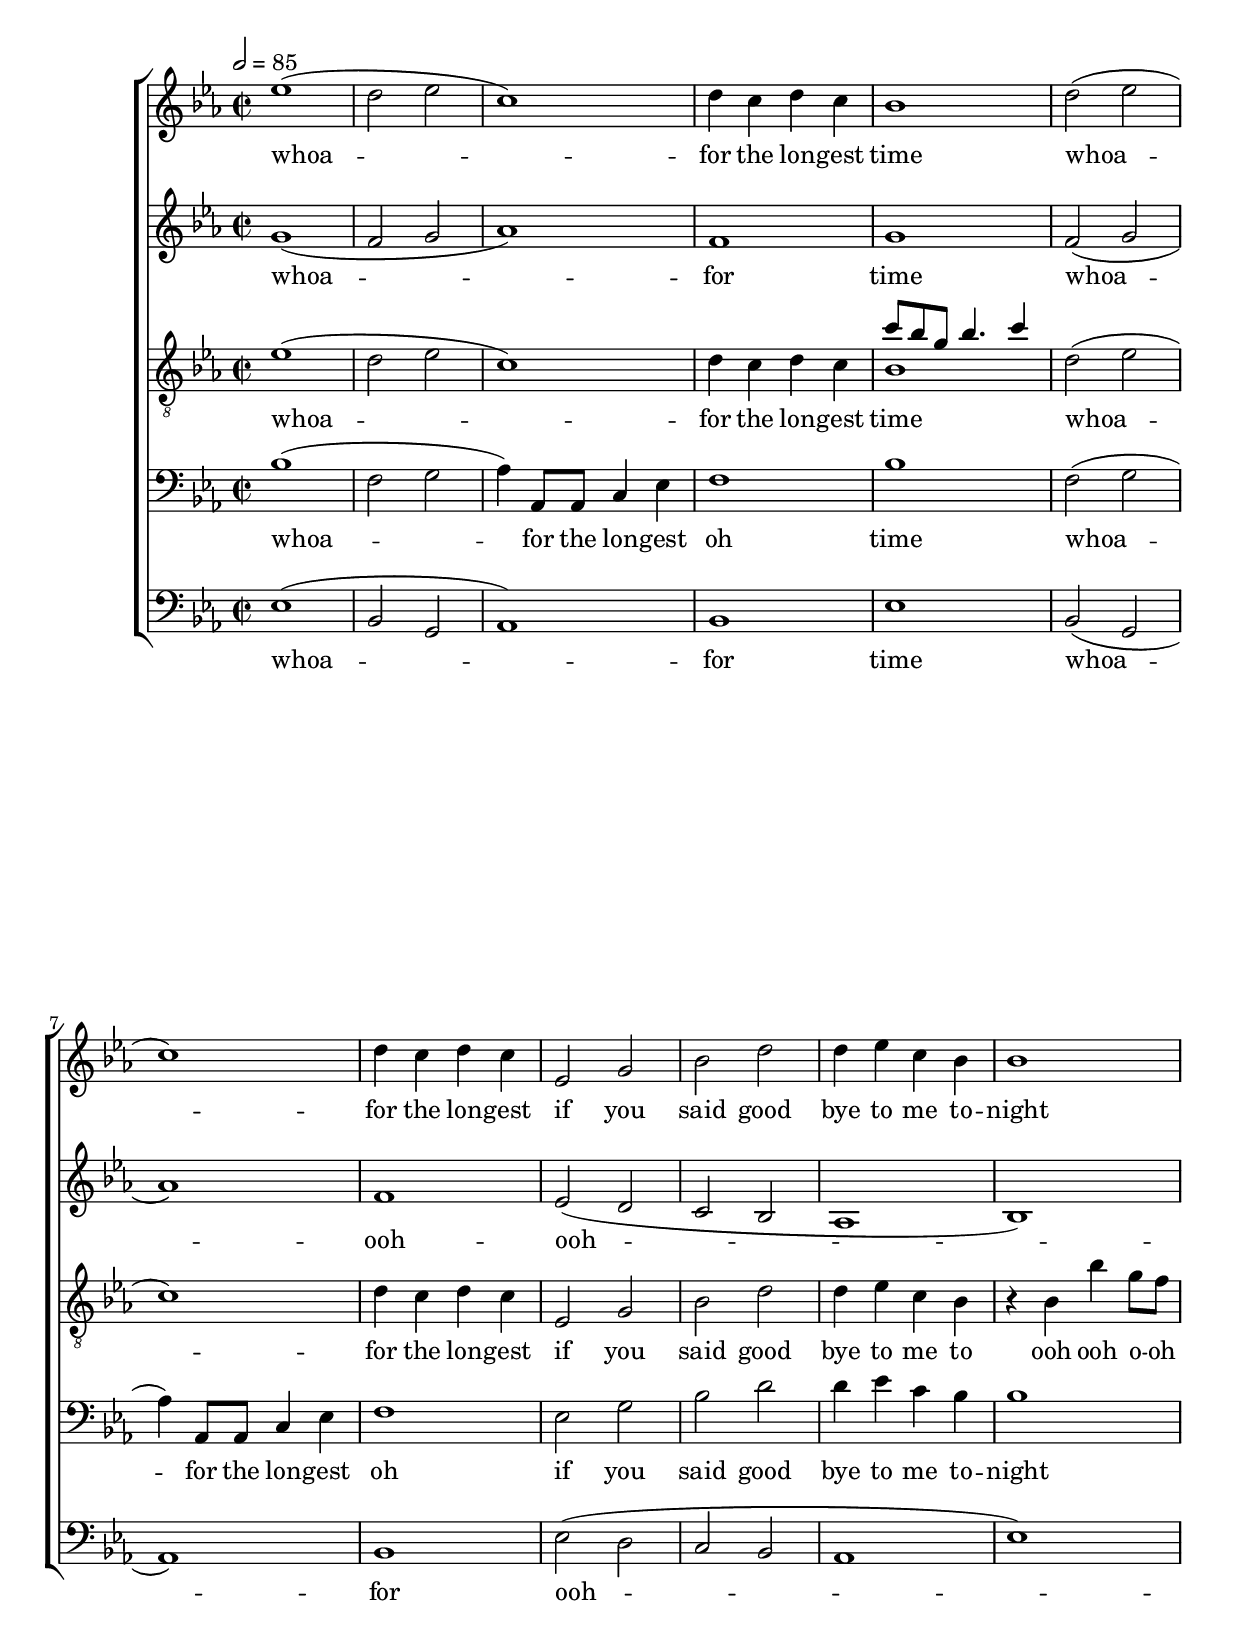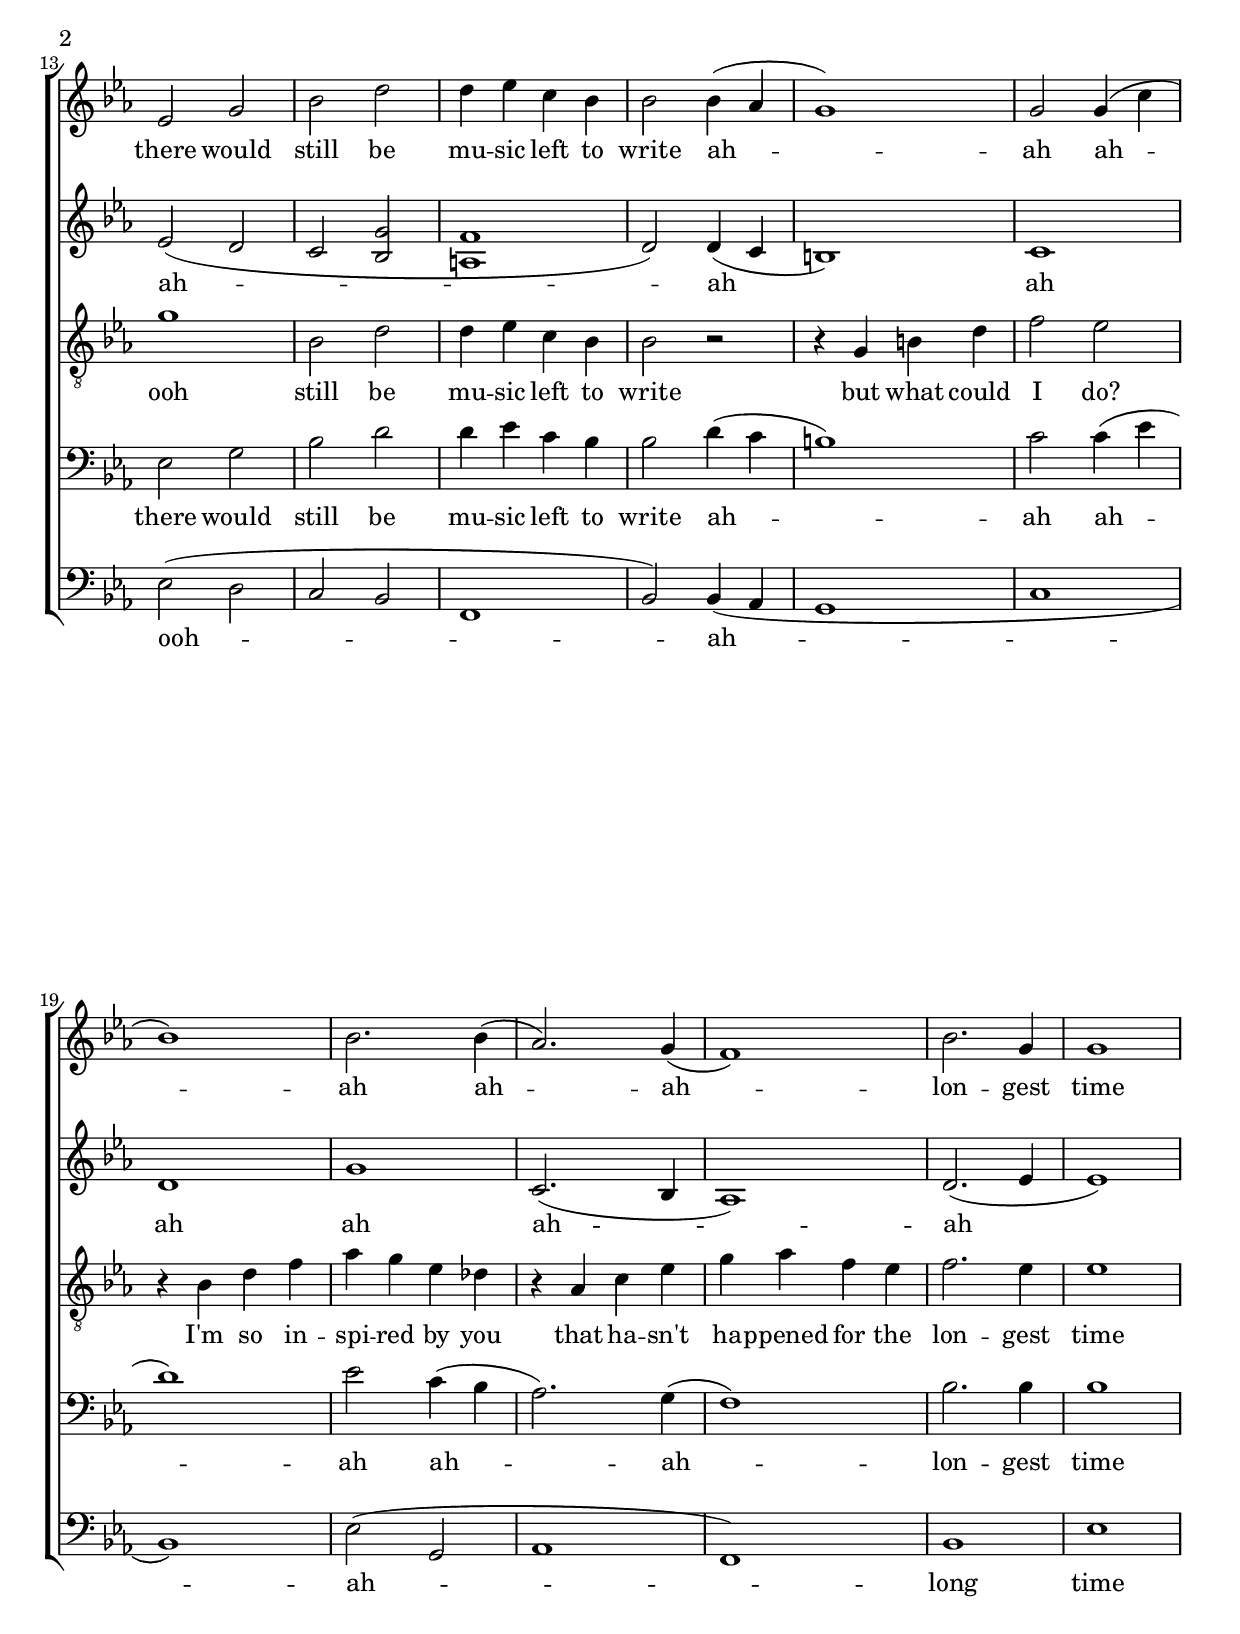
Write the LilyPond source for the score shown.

global = {
  \key ees \major
  \tempo 2 = 85
  \time 2/2
  \dynamicUp
}

sopranoNotes = \relative c'' {
  ees1(
  d2 ees2
  c1)
  d4 c4 d4 c4

  bes1
  d2( ees2
  c1)
  d4 c4 d4 c4

  ees,2 g2 % verse
  bes2 d2
  d4 ees4 c4 bes4
  bes1

  ees,2 g2
  bes2 d2
  d4 ees4 c4 bes4
  bes2 bes4( aes4

  g1)
  g2 g4( c4
  bes1)
  bes2. bes4(

  aes2.) g4(
  f1)
  bes2. g4
  g1
}
sopranoWords = \lyricmode {
  whoa --
  for the lon -- gest
  time
  whoa --
  for the lon -- gest
  if you
  said good
  bye to me to --
  night
  there would
  still be
  mu -- sic left to
  write ah --
  ah ah --
  ah ah --
  ah --
  lon -- gest
  time

}

altoNotes = \relative c'' {
  g1(
  f2 g2
  aes1)
  f1

  g1
  f2( g2
  aes1)
  f1

  ees2( d2
  c2 bes2
  aes1
  bes1)

  ees2( d2
  c2 <bes g'>2
  <a f'>1
  d2) d4( c4

  b1)
  c1
  d1
  g1

  c,2.( bes4
  aes1)
  d2.( ees4
  ees1)
}
altoWords = \lyricmode {
  whoa --
  for
  time
  whoa --
  ooh --
  ooh --
  ah --
  ah
  ah
  ah
  ah
  ah --
  ah
}

tenorNotes = {
  \clef "G_8"
  \relative c' {
    ees1(
    d2 ees2
    c1)
    d4 c4 d4 c4

    <<
      {
        \voiceOne
        bes1
      }
      \new Voice = "tenorflourish" {
        \voiceTwo
        \override Stem.direction = #UP
        \relative c'' {
          c8 bes8 g8 bes4. c4
        }
      }
    >>
    \oneVoice
    d2( ees2
    c1)
    d4 c4 d4 c4

    ees,2 g2
    bes2 d2
    d4 ees4 c4 bes4
    r4 bes4 bes'4 g8 f8

    g1
    bes,2 d2
    d4 ees4 c4 bes4
    bes2 r2

    r4 g4 b4 d4
    f2 ees2
    r4 bes4 d4 f4
    aes4 g4 ees4 des4

    r4 aes4 c4 ees4
    g4 aes4 f4 ees4
    f2. ees4
    ees1
  }
}
tenorWords = \lyricmode {
  whoa --
  for the lon -- gest
  time
  whoa --
  for the lon -- gest
  if you said good
  bye to me to
  ooh ooh o -- oh
  ooh
  still be
  mu -- sic left to
  write
  but what could
  I do?
  I'm so in -- spi -- red by you
  that ha -- sn't
  ha -- ppened for the
  lon -- gest
  time
}

baritoneNotes = \relative c' {
  \clef bass
  bes1(
  f2 g2
  aes4) aes,8 aes8 c4 ees4
  f1

  bes1
  f2( g2
  aes4) aes,8 aes8 c4 ees4
  f1

  ees2 g2
  bes2 d2
  d4 ees4 c4 bes4
  bes1

  ees,2 g2
  bes2 d2
  d4 ees4 c4 bes4
  bes2 d4( c4

  b1)
  c2 c4( ees4
  d1)
  ees2 c4( bes4

  aes2.) g4(
  f1)
  bes2. bes4
  bes1
}
baritoneWords = \lyricmode {
  whoa --
  for the lon -- gest
  oh
  time
  whoa --
  for the lon -- gest
  oh
  if you
  said good
  bye to me to --
  night
  there would
  still be
  mu -- sic left to
  write ah --
  ah ah --
  ah ah --
  ah --
  lon -- gest
  time
}

bassNotes = {
  \clef bass
  \relative c {
    ees1(
    bes2 g2
    aes1)
    bes1

    ees1
    bes2( g2
    aes1)
    bes1

    ees2( d2
    c2 bes2
    aes1
    ees'1)

    ees2( d2
    c2 bes2
    f1
    bes2) bes4( aes4

    g1
    c1
    bes1)
    es2( g,2
    aes1
    f1)
    bes1
    ees1
  }
}
bassWords = \lyricmode {
  whoa --
  for
  time

  whoa --
  for
  ooh --
  ooh --
  ah --
  ah --
  long
  time
}

\score {
  \new ChoirStaff <<
    \new Staff <<
      \new Voice = "soprano" <<
        \global
        \sopranoNotes
      >>
      \lyricsto "soprano" \new Lyrics \sopranoWords
    >>
    \new Staff <<
      \new Voice = "alto" <<
        \global
        \altoNotes
      >>
      \lyricsto "alto" \new Lyrics \altoWords
    >>
    \new Staff <<
      \new Voice = "tenor" <<
        \global
        \tenorNotes
      >>
      \lyricsto "tenor" \new Lyrics \tenorWords
    >>
    \new Staff <<
      \new Voice = "baritone" <<
        \global
        \baritoneNotes
      >>
      \lyricsto "baritone" \new Lyrics \baritoneWords
    >>
    \new Staff <<
      \new Voice = "bass" <<
        \global
        \bassNotes
      >>
      \lyricsto "bass" \new Lyrics \bassWords
    >>
  >>
  \layout { }
  \midi { }
}
